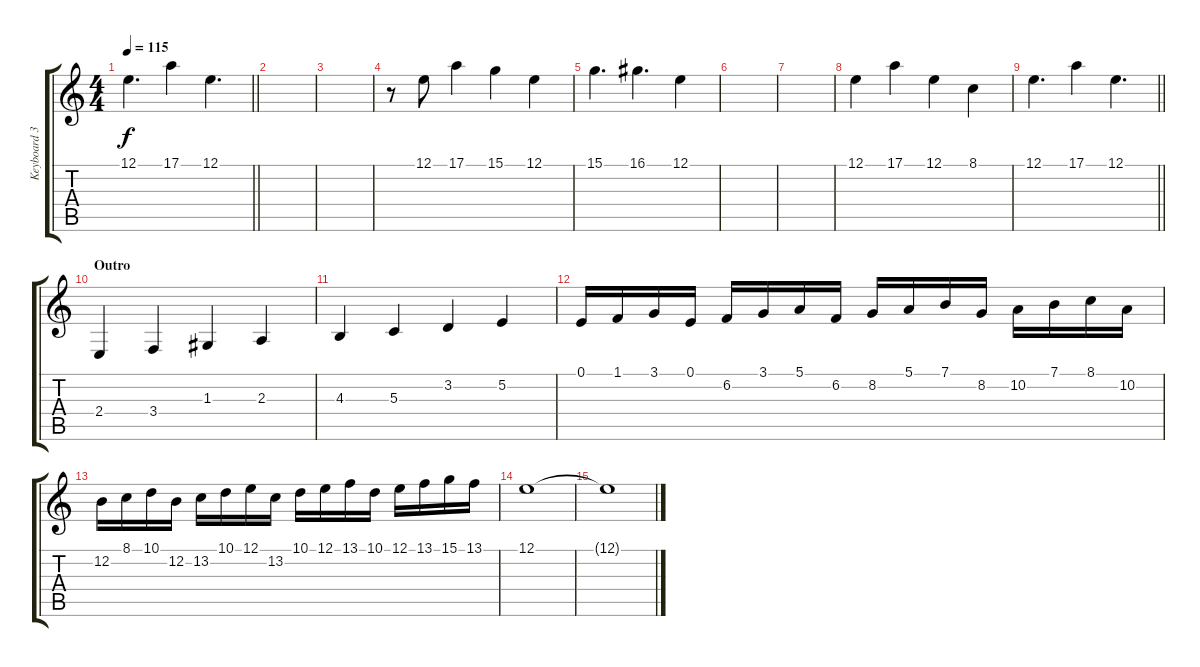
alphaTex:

\track ("Keyboard 3" "Keyboard 3") {instrument acousticgrandpiano}
\staff {score tabs}
\tuning (E4 B3 G3 D3 A2 E2) {hide}
\ts (4 4)
\tempo 115
\clef g2
\barLineRight lightlight
\ks c
12.1.4{d dy f} 17.1.4 12.1.4{d} |
|
|
r.8 12.1.8 17.1.4 15.1.4 12.1.4 |
15.1.4{d} 16.1.4{d} 12.1.4 |
|
|
12.1.4 17.1.4 12.1.4 8.1.4 |
\barLineRight lightlight
12.1.4{d} 17.1.4 12.1.4{d} |
\section ("" "Outro")
2.4.4 3.4.4 1.3.4 2.3.4 |
4.3.4 5.3.4 3.2.4 5.2.4 |
0.1.16 1.1.16 3.1.16 0.1.16 6.2.16 3.1.16 5.1.16 6.2.16 8.2.16 5.1.16 7.1.16 8.2.16 10.2.16 7.1.16 8.1.16 10.2.16 |
12.2.16 8.1.16 10.1.16 12.2.16 13.2.16 10.1.16 12.1.16 13.2.16 10.1.16 12.1.16 13.1.16 10.1.16 12.1.16 13.1.16 15.1.16 13.1.16 |
12.1.1 |
12.1{t}.1
